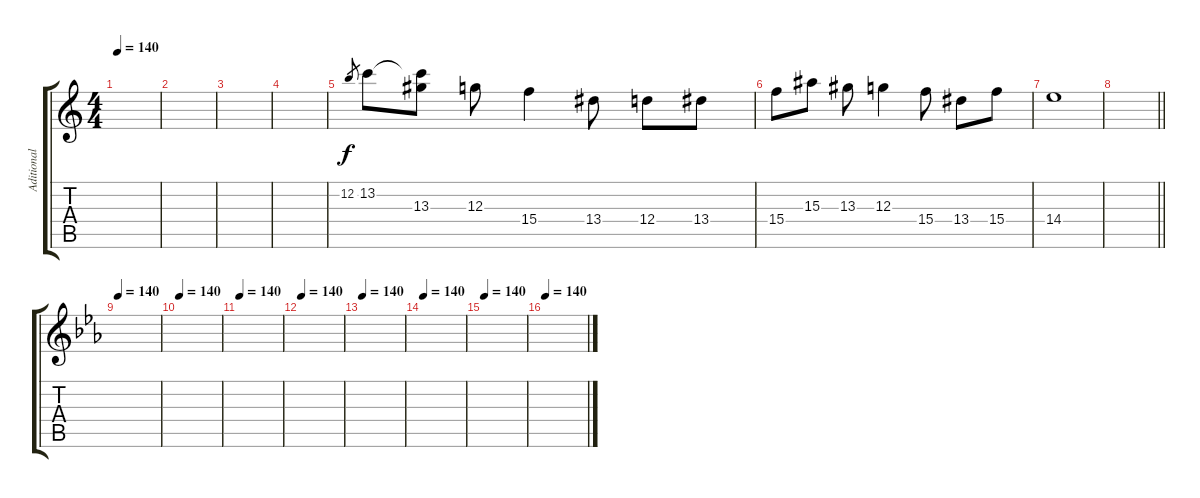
\track ("Aditional Guitar" "Aditional ") {instrument distortionguitar}
\staff {score tabs}
\tuning (E4 B3 G3 D3 A2 E2) {hide}
\ts (4 4)
\tempo 140
\clef g2
\ks c
|
|
|
|
12.2.8{gr} 13.2.8 (13.2{t} 13.3).8 12.3.8 15.4.4 13.4.8 12.4.8 13.4.8 |
15.4.8 15.3.8 13.3.8 12.3.4 15.4.8 13.4.8 15.4.8 |
14.4.1 |
\barLineRight lightlight
|
\tempo 140
\ks eb
|
\tempo 140
|
\tempo 140
|
\tempo 140
|
\tempo 140
|
\tempo 140
|
\tempo 140
|
\tempo 140
